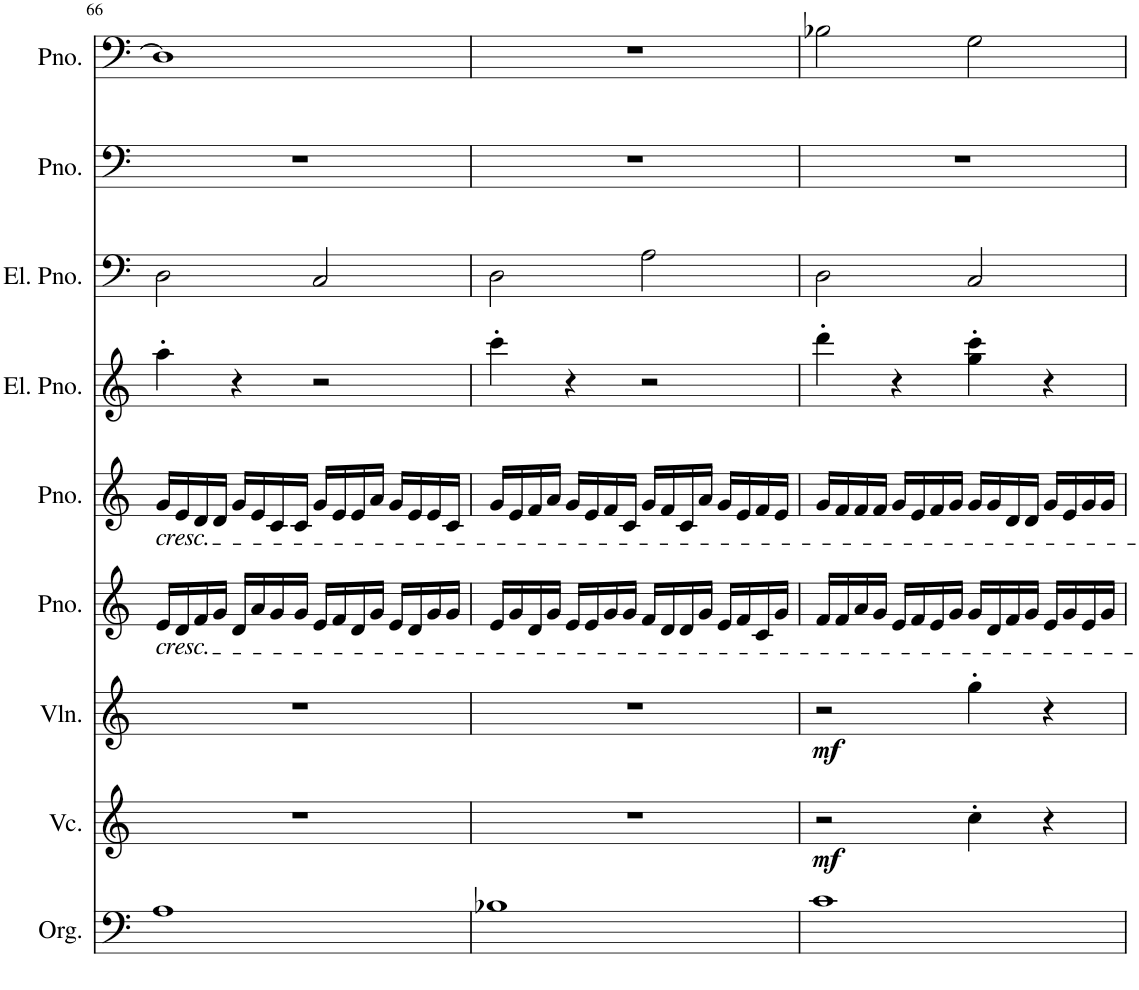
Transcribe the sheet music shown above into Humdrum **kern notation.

**kern	**kern	**dynam	**kern	**dynam	**kern	**kern	**kern	**kern	**kern	**kern
*part9	*part8	*part8	*part7	*part7	*part6	*part5	*part4	*part3	*part2	*part1
*staff9	*staff8	*staff8	*staff7	*staff7	*staff6	*staff5	*staff4	*staff3	*staff2	*staff1
*I"オルガン	*I"チェロ	*	*I"ヴァイオリン	*	*I"ピアノ	*I"ピアノ	*I"エレクトリックピアノ	*I"エレクトリックピアノ	*I"ピアノ	*I"ピアノ
!!LO:PB:g=z
*clefF4	*clefG2	*	*clefG2	*	*clefG2	*clefG2	*clefG2	*clefF4	*clefF4	*clefF4
*k[]	*k[]	*	*k[]	*	*k[]	*k[]	*k[]	*k[]	*k[]	*k[]
*M4/4	*M4/4	*	*M4/4	*	*M4/4	*M4/4	*M4/4	*M4/4	*M4/4	*M4/4
=66	=66	=66	=66	=66	=66	=66	=66	=66	=66	=66
!	!	!	!	!	!	!LO:TX:b:i:t=cresc.	!	!	!	!
!	!	!	!	!	!LO:TX:b:i:t=cresc.	!	!	!	!	!
1A	1r	.	1r	.	16e/LL	16g/LL	4aa'\	2D\	1r	1D]
.	.	.	.	.	16d/	16e/	.	.	.	.
.	.	.	.	.	16f/	16d/	.	.	.	.
.	.	.	.	.	16g/JJ	16d/JJ	.	.	.	.
.	.	.	.	.	16d/LL	16g/LL	4r	.	.	.
.	.	.	.	.	16a/	16e/	.	.	.	.
.	.	.	.	.	16g/	16c/	.	.	.	.
.	.	.	.	.	16g/JJ	16c/JJ	.	.	.	.
.	.	.	.	.	16e/LL	16g/LL	2r	2C/	.	.
.	.	.	.	.	16f/	16e/	.	.	.	.
.	.	.	.	.	16d/	16e/	.	.	.	.
.	.	.	.	.	16g/JJ	16a/JJ	.	.	.	.
.	.	.	.	.	16e/LL	16g/LL	.	.	.	.
.	.	.	.	.	16d/	16e/	.	.	.	.
.	.	.	.	.	16g/	16e/	.	.	.	.
.	.	.	.	.	16g/JJ	16c/JJ	.	.	.	.
=67	=67	=67	=67	=67	=67	=67	=67	=67	=67	=67
1B-X	1r	.	1r	.	16e/LL	16g/LL	4ccc'\	2D\	1r	1r
.	.	.	.	.	16g/	16e/	.	.	.	.
.	.	.	.	.	16d/	16f/	.	.	.	.
.	.	.	.	.	16g/JJ	16a/JJ	.	.	.	.
.	.	.	.	.	16e/LL	16g/LL	4r	.	.	.
.	.	.	.	.	16e/	16e/	.	.	.	.
.	.	.	.	.	16g/	16f/	.	.	.	.
.	.	.	.	.	16g/JJ	16c/JJ	.	.	.	.
.	.	.	.	.	16f/LL	16g/LL	2r	2A\	.	.
.	.	.	.	.	16d/	16f/	.	.	.	.
.	.	.	.	.	16d/	16c/	.	.	.	.
.	.	.	.	.	16g/JJ	16a/JJ	.	.	.	.
.	.	.	.	.	16e/LL	16g/LL	.	.	.	.
.	.	.	.	.	16f/	16e/	.	.	.	.
.	.	.	.	.	16c/	16f/	.	.	.	.
.	.	.	.	.	16g/JJ	16e/JJ	.	.	.	.
=68	=68	=68	=68	=68	=68	=68	=68	=68	=68	=68
!	!	!LO:DY:b	!	!LO:DY:b	!	!	!	!	!	!
1c	2r	mf	2r	mf	16f/LL	16g/LL	4ddd'\	2D\	1r	2B-X\
.	.	.	.	.	16f/	16f/	.	.	.	.
.	.	.	.	.	16a/	16f/	.	.	.	.
.	.	.	.	.	16g/JJ	16f/JJ	.	.	.	.
.	.	.	.	.	16e/LL	16g/LL	4r	.	.	.
.	.	.	.	.	16f/	16e/	.	.	.	.
.	.	.	.	.	16e/	16f/	.	.	.	.
.	.	.	.	.	16g/JJ	16g/JJ	.	.	.	.
.	4cc'\	.	4gg'\	.	16g/LL	16g/LL	4gg\' 4ccc\'	2C/	.	2G\
.	.	.	.	.	16d/	16g/	.	.	.	.
.	.	.	.	.	16f/	16d/	.	.	.	.
.	.	.	.	.	16g/JJ	16d/JJ	.	.	.	.
.	4r	.	4r	.	16e/LL	16g/LL	4r	.	.	.
.	.	.	.	.	16g/	16e/	.	.	.	.
.	.	.	.	.	16e/	16g/	.	.	.	.
.	.	.	.	.	16g/JJ	16g/JJ	.	.	.	.
=	=	=	=	=	=	=	=	=	=	=
*-	*-	*-	*-	*-	*-	*-	*-	*-	*-	*-
